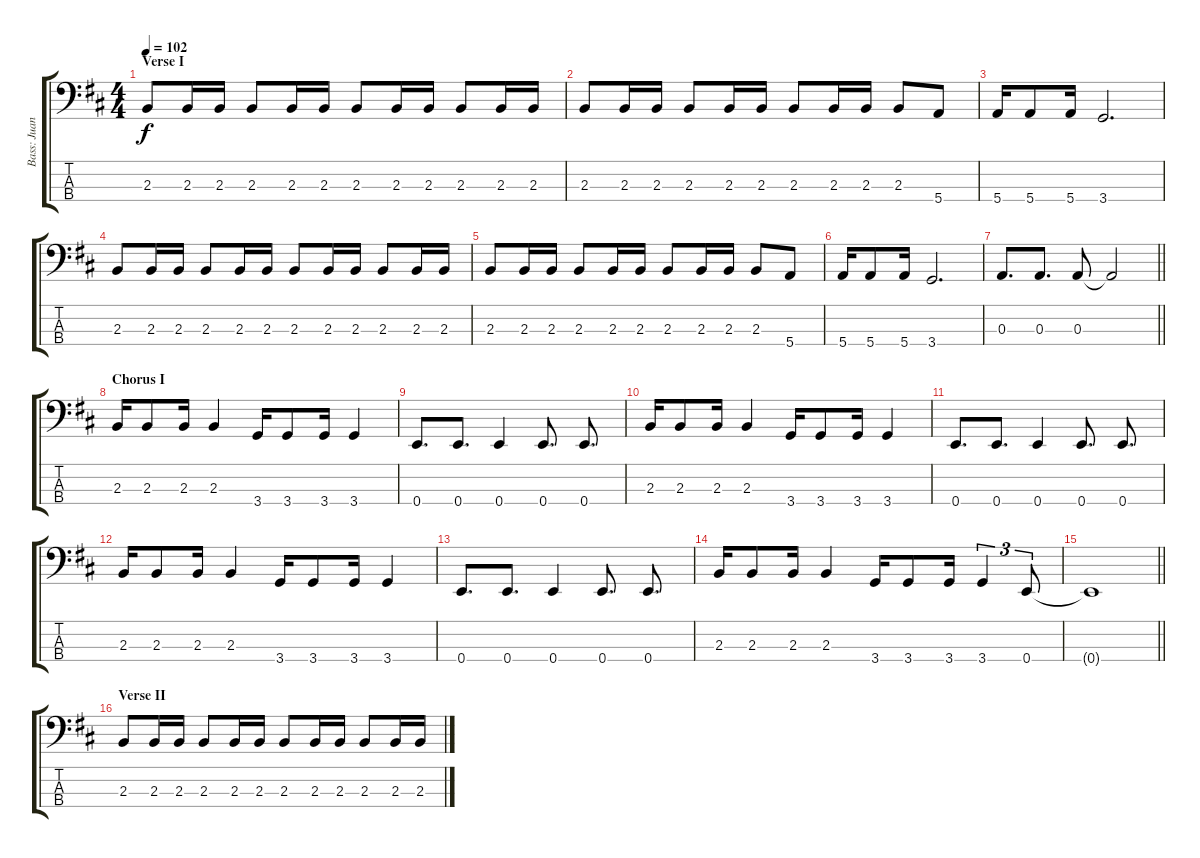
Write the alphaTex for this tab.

\track ("Bass: Juan" "Bass: Juan") {instrument electricbassfinger}
\staff {score tabs}
\tuning (G2 D2 A1 E1) {hide}
\ts (4 4)
\section ("" "Verse I")
\tempo 102
\clef f4
\ks d
2.3.8{dy f} 2.3.16 2.3.16 2.3.8 2.3.16 2.3.16 2.3.8 2.3.16 2.3.16 2.3.8 2.3.16 2.3.16 |
2.3.8 2.3.16 2.3.16 2.3.8 2.3.16 2.3.16 2.3.8 2.3.16 2.3.16 2.3.8 5.4.8 |
5.4.16 5.4.8 5.4.16 3.4.2{d} |
2.3.8 2.3.16 2.3.16 2.3.8 2.3.16 2.3.16 2.3.8 2.3.16 2.3.16 2.3.8 2.3.16 2.3.16 |
2.3.8 2.3.16 2.3.16 2.3.8 2.3.16 2.3.16 2.3.8 2.3.16 2.3.16 2.3.8 5.4.8 |
5.4.16 5.4.8 5.4.16 3.4.2{d} |
\barLineRight lightlight
0.3.8{d} 0.3.8{d} 0.3.8 0.3{t}.2 |
\section ("" "Chorus I")
2.3.16 2.3.8 2.3.16 2.3.4 3.4.16 3.4.8 3.4.16 3.4.4 |
0.4.8{d} 0.4.8{d} 0.4.4 0.4.8{d} 0.4.8{d} |
2.3.16 2.3.8 2.3.16 2.3.4 3.4.16 3.4.8 3.4.16 3.4.4 |
0.4.8{d} 0.4.8{d} 0.4.4 0.4.8{d} 0.4.8{d} |
2.3.16 2.3.8 2.3.16 2.3.4 3.4.16 3.4.8 3.4.16 3.4.4 |
0.4.8{d} 0.4.8{d} 0.4.4 0.4.8{d} 0.4.8{d} |
2.3.16 2.3.8 2.3.16 2.3.4 3.4.16 3.4.8 3.4.16 3.4.4{tu (3 2)} 0.4.8{tu (3 2)} |
\barLineRight lightlight
0.4{t}.1 |
\section ("" "Verse II")
2.3.8 2.3.16 2.3.16 2.3.8 2.3.16 2.3.16 2.3.8 2.3.16 2.3.16 2.3.8 2.3.16 2.3.16
